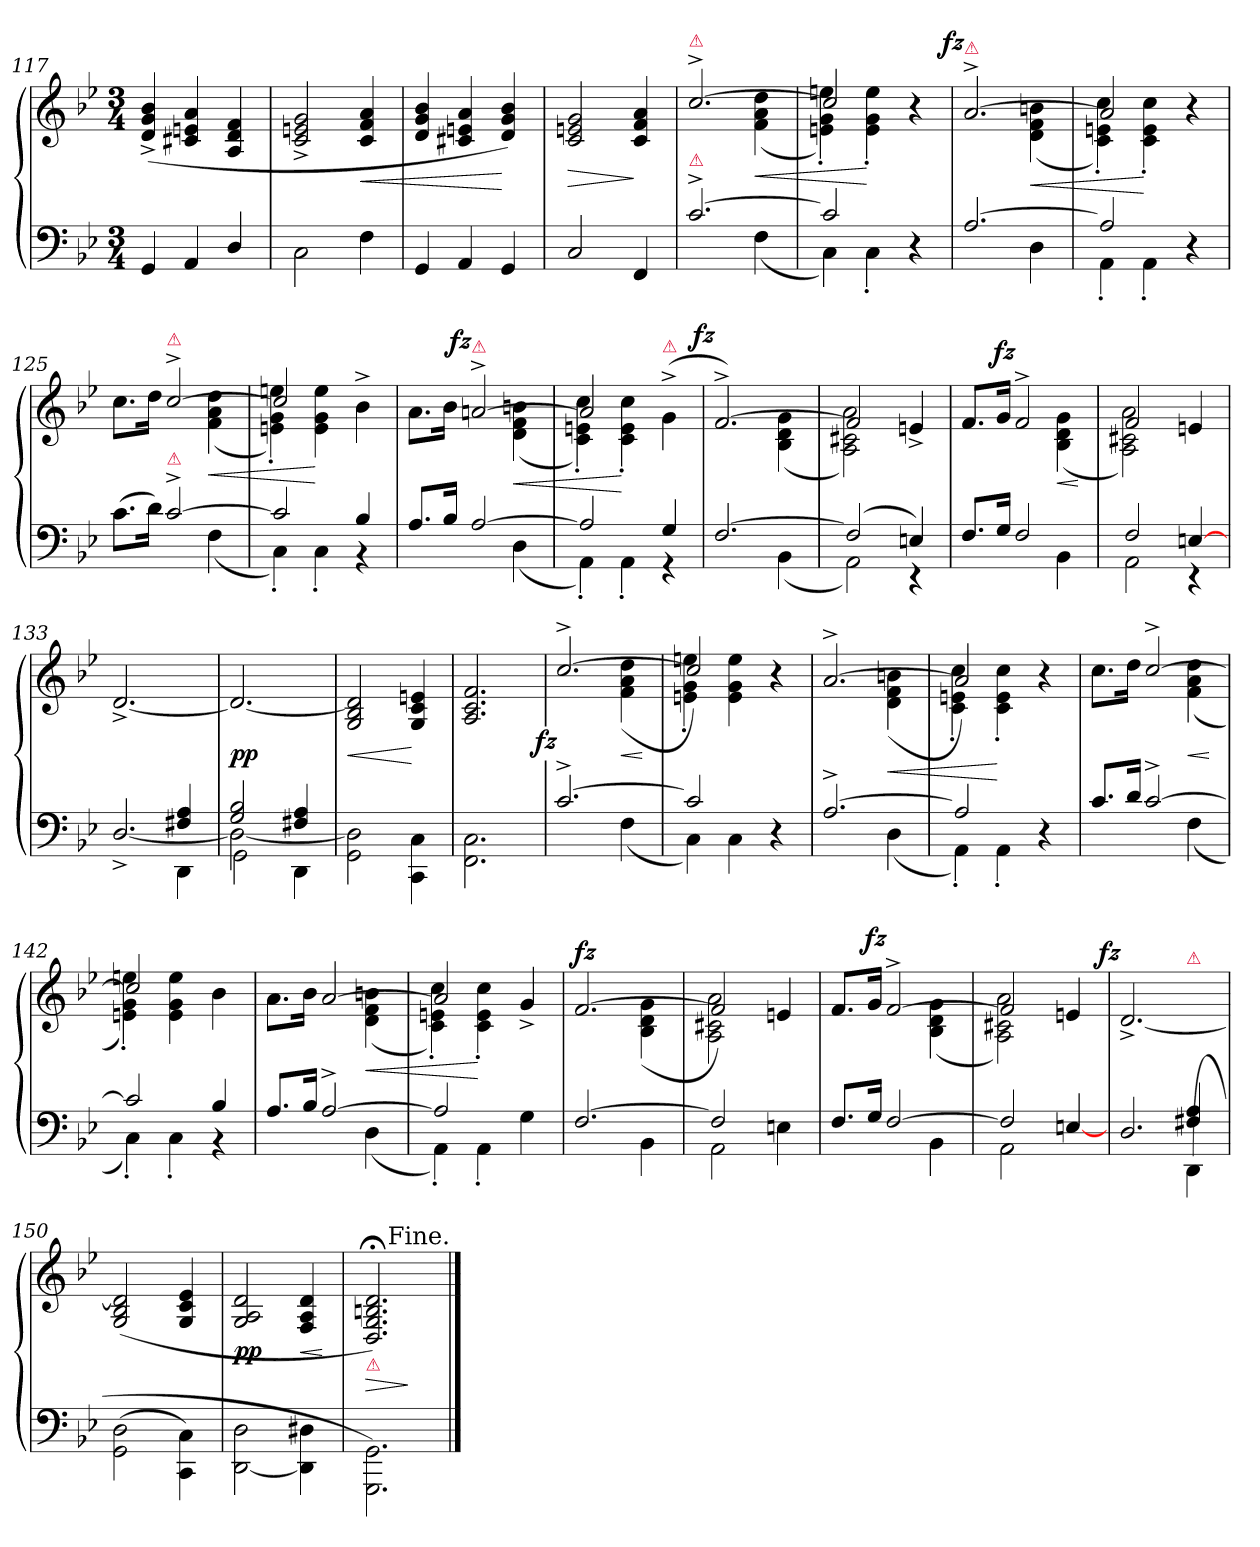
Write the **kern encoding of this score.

**kern	**kern	**dynam
*part1	*part1	*part1
*staff2	*staff1	*staff1/2
*clefF4	*clefG2	*
*k[b-e-]	*k[b-e-]	*
*g:	*g:	*
*M3/4	*M3/4	*
=117	=117	=117
4GG	(4d^< 4g^< 4b-^<	.
4AA	4c#X 4en 4a	.
4D/	4A 4d 4f	.
=118	=118	=118
2C\	2c^< 2en^< 2g^<	.
4F	4c 4f 4a	<
=119	=119	=119
4GG	4d 4g 4b-	.
4AA	4c#X 4en 4a	.
4GG	4d 4g 4b-)	[
=120	=120	=120
2C	2c 2en 2g	>
4FF	4c 4f 4a	]
=121	=121	=121
*^	*^	*
!	!	!LO:TX:a:color=crimson:t=⚠	!	!
!LO:TX:a:color=crimson:t=⚠	!	!	!	!
!	!	!	!	!LO:DY:rj
!	!	!	!	!LO:DY:n=1:a:rj
[2.c^>	2rBByy	[2.cc^	2rcyy	fz fz
.	(>4F	.	(>4f 4a 4dd	<
=122	=122	=122	=122	=122
2c]	4C)	2cc]	4en'> 4g'> 4een'>)	.
.	4C'>	.	4e'> 4g'> 4ee'>	[
4reyy	4r	4rcccyy	4r	.
=123	=123	=123	=123	=123
!	!	!LO:TX:a:color=crimson:t=⚠	!	!
!	!	!	!	!LO:DY:a:rj
[2.A	2rGGyy	[2.a^>	2rFyy	fz
.	4D	.	(>4d 4f 4bn	<
=124	=124	=124	=124	=124
2A]	4AA'>	2a]	4c'> 4en'> 4cc'>)	.
.	4AA'>	.	4c'> 4e'> 4cc'>	[
4reyy	4r	4rcccyy	4r	.
=125	=125	=125	=125	=125
(8.cL	2rGGyy	8.ccL	2rcyy	.
16dJk)	.	16ddJk	.	.
!	!	!LO:TX:a:color=crimson:t=⚠	!	!
!LO:TX:a:color=crimson:t=⚠	!	!	!	!
!	!	!	!	!LO:DY:a:rj
!	!	!	!	!LO:DY:n=1:rj
[2c^>	.	[2cc^>	.	fz fz
.	(>4F	.	(>4f 4a 4dd	<
=126	=126	=126	=126	=126
2c]	4C'>)	2cc]	4en'> 4g'> 4een'>)	.
.	4C'>	.	4e 4g 4ee	[
4B-	4rBB	4b-^<\	4rAyy	.
=127	=127	=127	=127	=127
8.A/L	2rGGyy	8.a\L	2reyy	.
16B-/Jk	.	16b-\Jk	.	.
!	!	!LO:TX:a:color=crimson:t=⚠	!	!
!	!	!	!	!LO:DY:a:rj
[2A	.	[2an^>	.	fz
.	(>4D	.	(>4d 4f 4bn	<
=128	=128	=128	=128	=128
2A]	4AA'>)	2a]	4c'> 4en'> 4cc'>)	.
.	4AA'>	.	4c'> 4e'> 4cc'>	[
!	!	!LO:TX:a:color=crimson:t=⚠	!	!
4G	4rGG	(4g^<\	4rAyy	.
=129	=129	=129	=129	=129
!	!	!	!	!LO:DY:a:rj
[2.F	2rGGyy	[2.f^>)	2rcyy	fz
.	(4BB-	.	(>4B- 4d 4g	.
=130	=130	=130	=130	=130
(2F]	2AA)	2f]	2A 2c#X 2a)	.
4En)	4rEE	4en^>	4rFyy	.
=131	=131	=131	=131	=131
8.F/L	2rEEyy	8.fL	2rAyy	.
16G/Jk	.	16gJk	.	.
!	!	!	!	!LO:DY:a:rj
2F	.	2f^>	.	fz
.	4BB-	.	(>4B- 4d 4g	<
*v	*v	*	*	*
*	*v	*v	*
.	.	[
=132	=132	=132
*^	*^	*
2F	2AA	2f	2A 2c#X 2a)	.
[4En	4rEE	4en	4rAyy	.
=133	=133	=133	=133	=133
*	*^	*	*	*
!	!	!	!	!	!LO:DY:a:rj
!	!	!	!	!	!LO:DY:n=1:rj
*	*	*	*v	*v	*
2rcyy	[2.D^>/	2rAAAyy	[2.d^>	fz fz
4F#X 4A	.	4DD\	.	.
=134	=134	=134	=134	=134
!	!LO:N:vis=2	!	!	!
2G 2B-	2.D_	2GG\	2.d_	pp
4F#X 4A	.	4DD\	.	.
*v	*v	*v	*	*
=135	=135	=135
2GG\ 2D]\	2G/ 2B-/ 2d]/	<
4CC\ 4C\	4G/ 4c/ 4en/	[
=136	=136	=136
2.FF\ 2.C\	2.A/ 2.c/ 2.f/	.
=137	=137	=137
*^	*^	*
!	!	!	!	!LO:DY:rj
[2.c^>	2rGGyy	[2.cc^>	2rcyy	fz
.	(>4F	.	(>4f 4a 4dd	<
*v	*v	*	*	*
*	*v	*v	*
.	.	[
=138	=138	=138
*^	*^	*
2c]	4C)	2cc])	4en'> 4g'> 4een'>	.
.	4C	.	4e 4g 4ee	.
4rcyy	4r	4raayy	4r	.
=139	=139	=139	=139	=139
!	!	!	!	!LO:DY:rj
!	!	!	!	!LO:DY:n=1:a:rj
[2.A^>	2rGGyy	[2.a^	2rcyy	fz fz
.	(>4D	.	(>4d 4f 4bn	<
=140	=140	=140	=140	=140
2A]	4AA'>)	2a])	4c'> 4en'> 4cc'>	.
.	4AA'>	.	4c'> 4e'> 4cc'>	[
4reyy	4r	4rgggyy	4r	.
=141	=141	=141	=141	=141
8.c/L	2rCCyy	8.ccL	2rcyy	.
16d/Jk	.	16ddJk	.	.
!	!	!	!	!LO:DY:rj
!	!	!	!	!LO:DY:n=1:a:rj
[2c^>	.	[2cc^	.	fz fz
.	(>4F	.	(>4f 4a 4dd	<
*v	*v	*	*	*
*	*v	*v	*
.	.	[
=142	=142	=142
*^	*^	*
2c]	4C'>)	2cc]	4en'> 4g'> 4een'>)	.
.	4C'>	.	4e 4g 4ee	.
4B-	4rBB	4b-\	4rcyy	.
=143	=143	=143	=143	=143
8.A/L	2rGGyy	8.a\L	2rcyy	.
16B-/Jk	.	16b-\Jk	.	.
!	!	!	!	!LO:DY:rj
!	!	!	!	!LO:DY:n=1:a
[2A^>	.	[2a	.	fz fz
.	(>4D	.	(>4d 4f 4bn	<
=144	=144	=144	=144	=144
2A]	4AA'>)	2a]	4c'> 4en'> 4cc'>)	.
.	4AA'>	.	4c'> 4e'> 4cc'>	[
4G	4rGGyy	4g^<	4rcyy	.
=145	=145	=145	=145	=145
!	!	!	!	!LO:DY:a
[2.F	2rEEyy	[2.f	2rcyy	fz
.	4BB-	.	(>4B- 4d 4g	.
=146	=146	=146	=146	=146
2F]	2AA	2f])	2A 2c#X 2a	.
4En	4rEEyy	4en	4rFyy	.
=147	=147	=147	=147	=147
8.F/L	2rEEyy	8.fL	2rAyy	.
16G/Jk	.	16gJk	.	.
!	!	!	!	!LO:DY:a:rj
[2F	.	[2f^>	.	fz
.	4BB-	.	(>4B- 4d 4g	.
=148	=148	=148	=148	=148
2F]	2AA	2f]	2A 2c#X 2a)	.
[4En/	4rEEyy	4en	4rAyy	.
=149	=149	=149	=149	=149
*	*^	*	*	*
!	!	!	!	!	!LO:DY:a:rj
2rcyy	2.D/	2rAAAyy	[2.d^>	2ryy	fz
!	!	!	!	!LO:TX:a:color=crimson:t=⚠	!
4F#X 4A	.	(4DD\	.	4ryy	.
*v	*v	*v	*	*	*
*	*v	*v	*
=150	=150	=150
(>2GG\ 2D\	(>2G/ 2B-/ 2d]/	.
4CC\ 4C\)	4G/ 4c/ 4e-/	.
=151	=151	=151
[2DD\ 2D\	2G/ 2A/ 2d/	pp
4DD]\ 4D#X\	4F/ 4A/ 4d/	<
.	.	[
=152	=152	=152
!	!LO:TX:b:color=crimson:t=⚠	!
2.GGG\ 2.GG\)	2.D;</ 2.G;</ 2.Bn;</ 2.d;</)	>
.	.	]
!	!LO:TX:a:t=Fine.	!
==	==	==
*-	*-	*-
